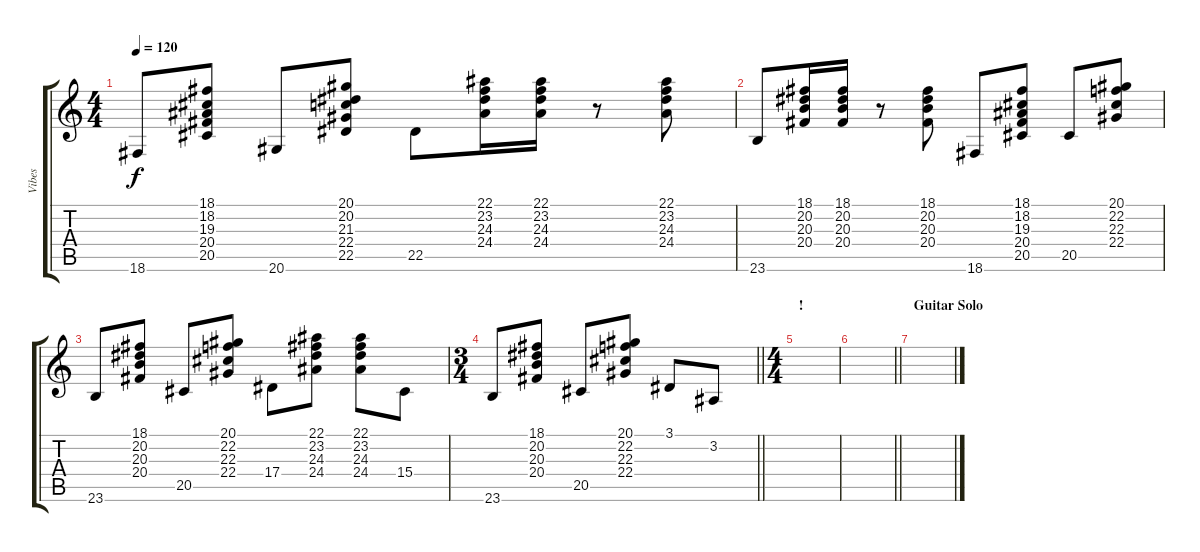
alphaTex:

\track ("Vibes" "Vibes") {instrument marimba}
\staff {score tabs}
\tuning (C4 G3 Eb3 Bb2 F2 C2) {hide}
\ts (4 4)
\tempo 120
\clef g2
\ks c
18.6.8{dy f} (18.1 18.2 19.3 20.4 20.5).8 20.6.8 (20.1 20.2 21.3 22.4 22.5).8 22.5.8 (22.1 23.2 24.3 24.4).16 (22.1 23.2 24.3 24.4).16 r.8 (22.1 23.2 24.3 24.4).8 |
23.6.8 (18.1 20.2 20.3 20.4).16 (18.1 20.2 20.3 20.4).16 r.8 (18.1 20.2 20.3 20.4).8 18.6.8 (18.1 18.2 19.3 20.4 20.5).8 20.5.8 (20.1 22.2 22.3 22.4).8 |
23.6.8 (18.1 20.2 20.3 20.4).8 20.5.8 (20.1 22.2 22.3 22.4).8 17.4.8 (22.1 23.2 24.3 24.4).8 (22.1 23.2 24.3 24.4).8 15.4.8 |
\ts (3 4)
\barLineRight lightlight
23.6.8 (18.1 20.2 20.3 20.4).8 20.5.8 (20.1 22.2 22.3 22.4).8 3.1.8 3.2.8 |
\ts (4 4)
\section ("" "!")
|
\barLineRight lightlight
|
\section ("" "Guitar Solo")
